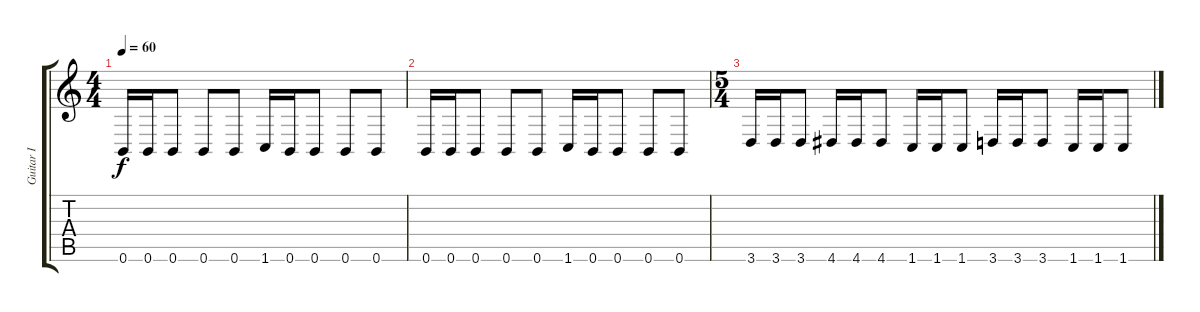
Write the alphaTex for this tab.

\track ("Guitar I" "Guitar I") {instrument distortionguitar}
\staff {score tabs}
\tuning (Db4 Ab3 E3 B2 Gb2 B1) {hide}
\ts (4 4)
\tempo 60
\clef g2
\ks c
0.6.16{dy f} 0.6.16 0.6.8 0.6.8 0.6.8 1.6.16 0.6.16 0.6.8 0.6.8 0.6.8 |
0.6.16 0.6.16 0.6.8 0.6.8 0.6.8 1.6.16 0.6.16 0.6.8 0.6.8 0.6.8 |
\ts (5 4)
3.6.16 3.6.16 3.6.8 4.6.16 4.6.16 4.6.8 1.6.16 1.6.16 1.6.8 3.6.16 3.6.16 3.6.8 1.6.16 1.6.16 1.6.8
